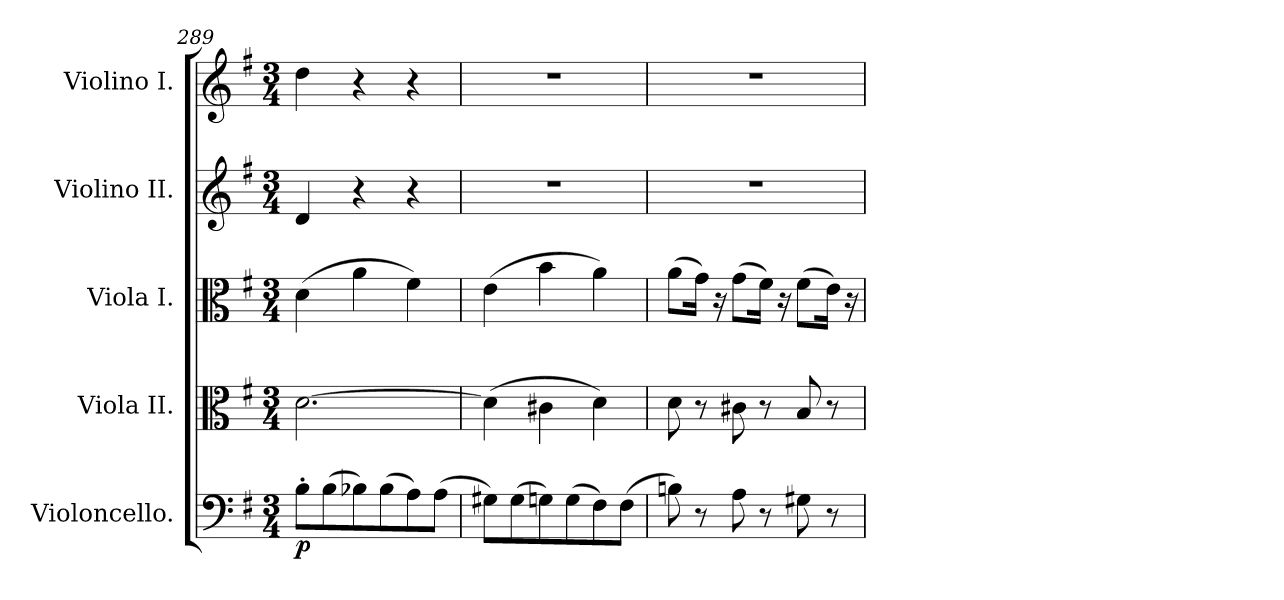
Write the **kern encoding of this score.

**kern	**dynam	**kern	**kern	**dynam	**kern	**kern
*part5	*part5	*part4	*part3	*part3	*part2	*part1
*staff5	*staff5	*staff4	*staff3	*staff3	*staff2	*staff1
*I"Violoncello.	*	*I"Viola II.	*I"Viola I.	*	*I"Violino II.	*I"Violino I.
*I'Vc	*	*I'Vla	*I'Vla	*	*I'Vln	*I'Vln
*clefF4	*	*clefC3	*clefC3	*	*clefG2	*clefG2
*k[f#]	*	*k[f#]	*k[f#]	*	*k[f#]	*k[f#]
*M3/4	*	*M3/4	*M3/4	*	*M3/4	*M3/4
=289	=289	=289	=289	=289	=289	=289
!	!LO:DY:b	!	!	!LO:DY:b	!	!
!	!	!	!	!LO:DY:n=1:b	!	!
!	!	!	!	!LO:DY:n=2:b	!	!
8B'\L	p	[2.d\	(>4d\	other-dynamics p other-dynamics	4d/	4dd\
(>8B\	.	.	.	.	.	.
8B-X\)	.	.	4a\	.	4r	4r
(>8B-\	.	.	.	.	.	.
8A\)	.	.	4f#\)	.	4r	4r
(>8A\J	.	.	.	.	.	.
=290	=290	=290	=290	=290	=290	=290
8G#X\L)	.	(>4d\]	(>4e\	.	2.r	2.r
(>8G#\	.	.	.	.	.	.
8Gn\)	.	4c#X\	4b\	.	.	.
(>8G\	.	.	.	.	.	.
8F#\)	.	4d\)	4a\)	.	.	.
(>8F#\J	.	.	.	.	.	.
!!LO:LB:g=z
=291	=291	=291	=291	=291	=291	=291
8Bn\)	.	8d\	(>8a\L	.	2.r	2.r
8r	.	8r	16g\Jk)	.	.	.
.	.	.	16r	.	.	.
8A\	.	8c#X\	(>8g\L	.	.	.
8r	.	8r	16f#\Jk)	.	.	.
.	.	.	16r	.	.	.
8G#X\	.	8B/	(>8f#\L	.	.	.
8r	.	8r	16e\Jk)	.	.	.
.	.	.	16r	.	.	.
=	=	=	=	=	=	=
*-	*-	*-	*-	*-	*-	*-
